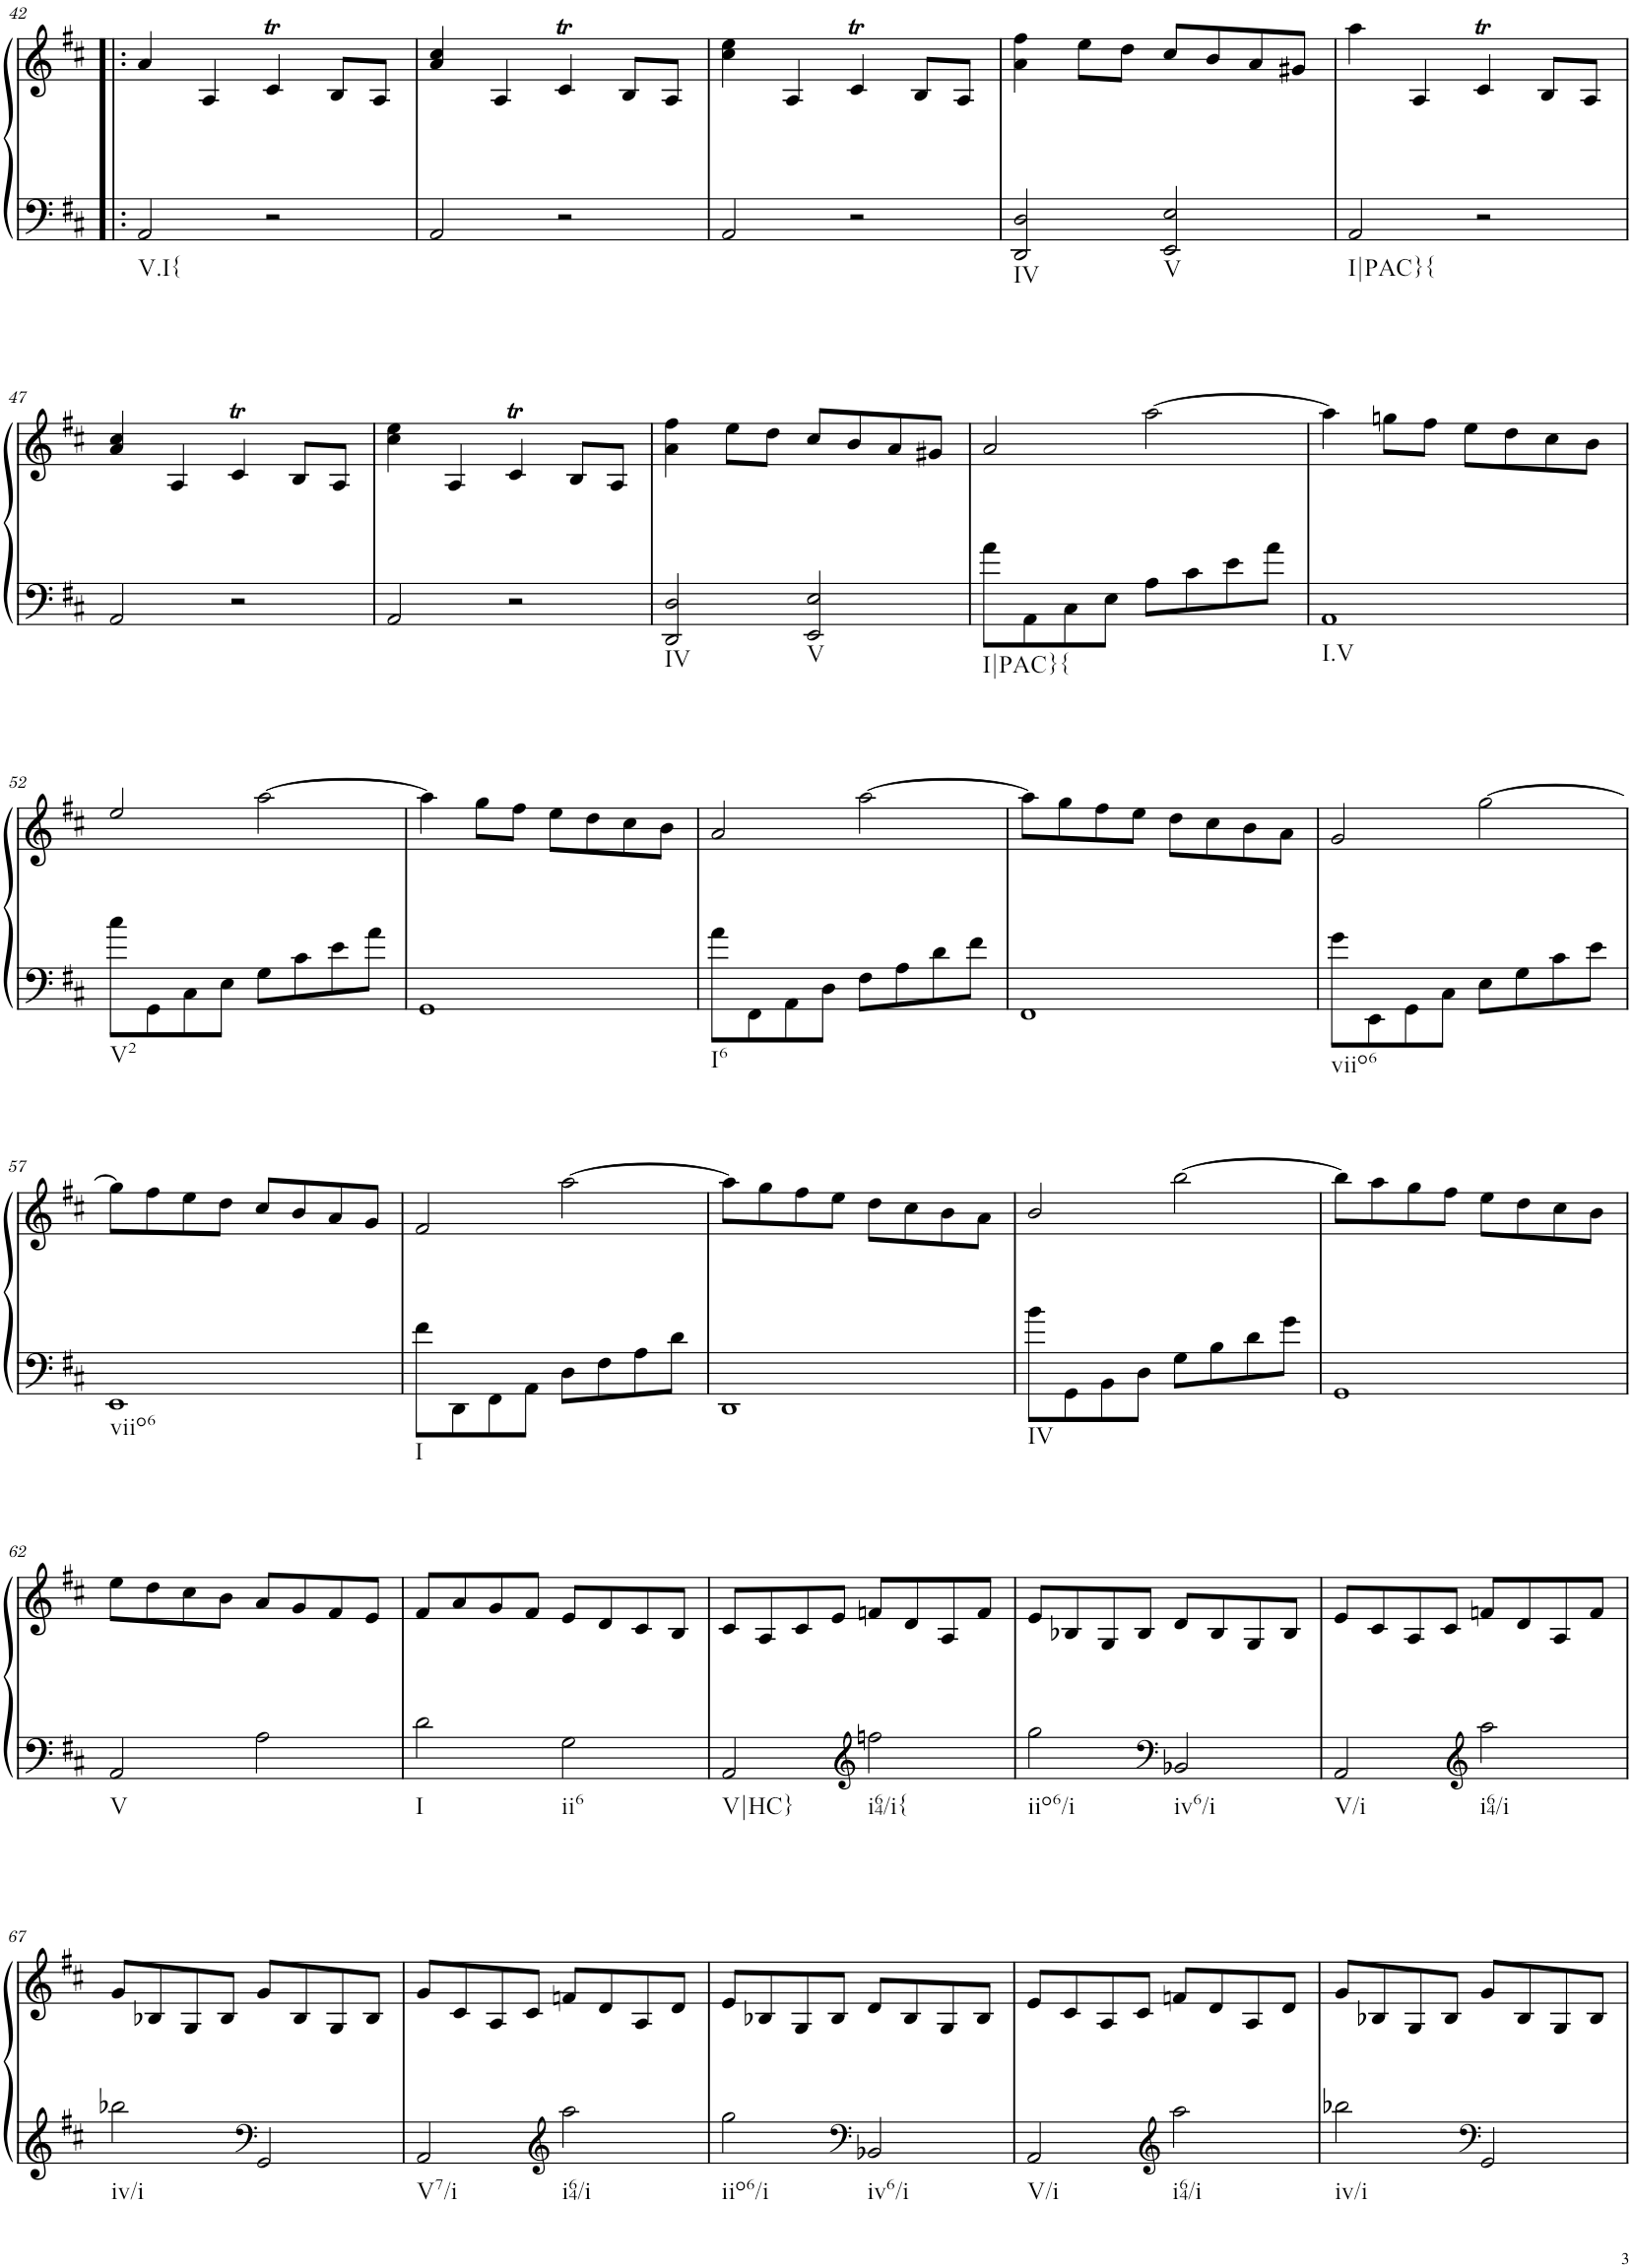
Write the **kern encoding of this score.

**kern	**kern
*part1	*part1
*staff2	*staff1
*I"Piano	*
*I'Pno.	*
!!LO:PB:g=z
*clefF4	*clefG2
*k[f#c#]	*k[f#c#]
*M2/2	*M2/2
*met(c|)	*met(c|)
=42!|:	=42!|:
!LO:TX:b:t=V.I{	!
2AA/	4a/
.	4A/
2r	4c#t/
.	8B/L
.	8A/J
=43	=43
2AA/	4a/ 4cc#/
.	4A/
2r	4c#t/
.	8B/L
.	8A/J
=44	=44
2AA/	4cc#\ 4ee\
.	4A/
2r	4c#t/
.	8B/L
.	8A/J
=45	=45
!LO:TX:b:t=IV	!
2DD/ 2D/	4a\ 4ff#\
.	8ee\L
.	8dd\J
!LO:TX:b:t=V	!
2EE/ 2E/	8cc#/L
.	8b/
.	8a/
.	8g#X/J
=46	=46
!LO:TX:b:t=I|PAC}{	!
2AA/	4aa\
.	4A/
2r	4c#t/
.	8B/L
.	8A/J
!!LO:LB:g=z
=47	=47
2AA/	4a/ 4cc#/
.	4A/
2r	4c#t/
.	8B/L
.	8A/J
=48	=48
2AA/	4cc#\ 4ee\
.	4A/
2r	4c#t/
.	8B/L
.	8A/J
=49	=49
!LO:TX:b:t=IV	!
2DD/ 2D/	4a\ 4ff#\
.	8ee\L
.	8dd\J
!LO:TX:b:t=V	!
2EE/ 2E/	8cc#/L
.	8b/
.	8a/
.	8g#X/J
=50	=50
!LO:TX:b:t=I|PAC}{	!
8a\L	2a/
8AA\	.
8C#\	.
8E\J	.
8A\L	[2aa\
8c#\	.
8e\	.
8a\J	.
=51	=51
!LO:TX:b:t=I.V	!
1AA	4aa\]
.	8ggn\L
.	8ff#\J
.	8ee\L
.	8dd\
.	8cc#\
.	8b\J
!!LO:LB:g=z
=52	=52
!LO:TX:b:t=V2	!
8cc#\L	2ee/
8GG\	.
8C#\	.
8E\J	.
8G\L	[2aa\
8c#\	.
8e\	.
8a\J	.
=53	=53
1GG	4aa\]
.	8gg\L
.	8ff#\J
.	8ee\L
.	8dd\
.	8cc#\
.	8b\J
=54	=54
!LO:TX:b:t=I6	!
8a\L	2a/
8FF#\	.
8AA\	.
8D\J	.
8F#\L	[2aa\
8A\	.
8d\	.
8f#\J	.
=55	=55
1FF#	8aa\L]
.	8gg\
.	8ff#\
.	8ee\J
.	8dd\L
.	8cc#\
.	8b\
.	8a\J
=56	=56
!LO:TX:b:t=viio6	!
8g\L	2g/
8EE\	.
8GG\	.
8C#\J	.
8E\L	[2gg\
8G\	.
8c#\	.
8e\J	.
!!LO:LB:g=z
=57	=57
!LO:TX:b:t=viio6	!
1EE	8gg\L]
.	8ff#\
.	8ee\
.	8dd\J
.	8cc#/L
.	8b/
.	8a/
.	8g/J
=58	=58
!LO:TX:b:t=I	!
8f#\L	2f#/
8DD\	.
8FF#\	.
8AA\J	.
8D\L	[2aa\
8F#\	.
8A\	.
8d\J	.
=59	=59
1DD	8aa\L]
.	8gg\
.	8ff#\
.	8ee\J
.	8dd\L
.	8cc#\
.	8b\
.	8a\J
=60	=60
!LO:TX:b:t=IV	!
8b\L	2b/
8GG\	.
8BB\	.
8D\J	.
8G\L	[2bb\
8B\	.
8d\	.
8g\J	.
=61	=61
1GG	8bb\L]
.	8aa\
.	8gg\
.	8ff#\J
.	8ee\L
.	8dd\
.	8cc#\
.	8b\J
!!LO:LB:g=z
=62	=62
!LO:TX:b:t=V	!
2AA/	8ee\L
.	8dd\
.	8cc#\
.	8b\J
2A\	8a/L
.	8g/
.	8f#/
.	8e/J
=63	=63
!LO:TX:b:t=I	!
2d\	8f#/L
.	8a/
.	8g/
.	8f#/J
!LO:TX:b:t=ii6	!
2G\	8e/L
.	8d/
.	8c#/
.	8B/J
=64	=64
!LO:TX:b:t=V|HC}	!
2AA/	8c#/L
.	8A/
.	8c#/
.	8e/J
*clefG2	*
!LO:TX:b:t=i64/i{	!
2ffn\	8fn/L
.	8d/
.	8A/
.	8f/J
=65	=65
!LO:TX:b:t=iio6/i	!
2gg\	8e/L
.	8B-X/
.	8G/
.	8B-/J
*clefF4	*
!LO:TX:b:t=iv6/i	!
2BB-X/	8d/L
.	8B-/
.	8G/
.	8B-/J
=66	=66
!LO:TX:b:t=V/i	!
2AA/	8e/L
.	8c#/
.	8A/
.	8c#/J
*clefG2	*
!LO:TX:b:t=i64/i	!
2aa\	8fn/L
.	8d/
.	8A/
.	8f/J
!!LO:LB:g=z
=67	=67
!LO:TX:b:t=iv/i	!
2bb-X\	8g/L
.	8B-X/
.	8G/
.	8B-/J
*clefF4	*
2GG/	8g/L
.	8B-/
.	8G/
.	8B-/J
=68	=68
!LO:TX:b:t=V7/i	!
2AA/	8g/L
.	8c#/
.	8A/
.	8c#/J
*clefG2	*
!LO:TX:b:t=i64/i	!
2aa\	8fn/L
.	8d/
.	8A/
.	8d/J
=69	=69
!LO:TX:b:t=iio6/i	!
2gg\	8e/L
.	8B-X/
.	8G/
.	8B-/J
*clefF4	*
!LO:TX:b:t=iv6/i	!
2BB-X/	8d/L
.	8B-/
.	8G/
.	8B-/J
=70	=70
!LO:TX:b:t=V/i	!
2AA/	8e/L
.	8c#/
.	8A/
.	8c#/J
*clefG2	*
!LO:TX:b:t=i64/i	!
2aa\	8fn/L
.	8d/
.	8A/
.	8d/J
=71	=71
!LO:TX:b:t=iv/i	!
2bb-X\	8g/L
.	8B-X/
.	8G/
.	8B-/J
*clefF4	*
2GG/	8g/L
.	8B-/
.	8G/
.	8B-/J
=	=
*-	*-
